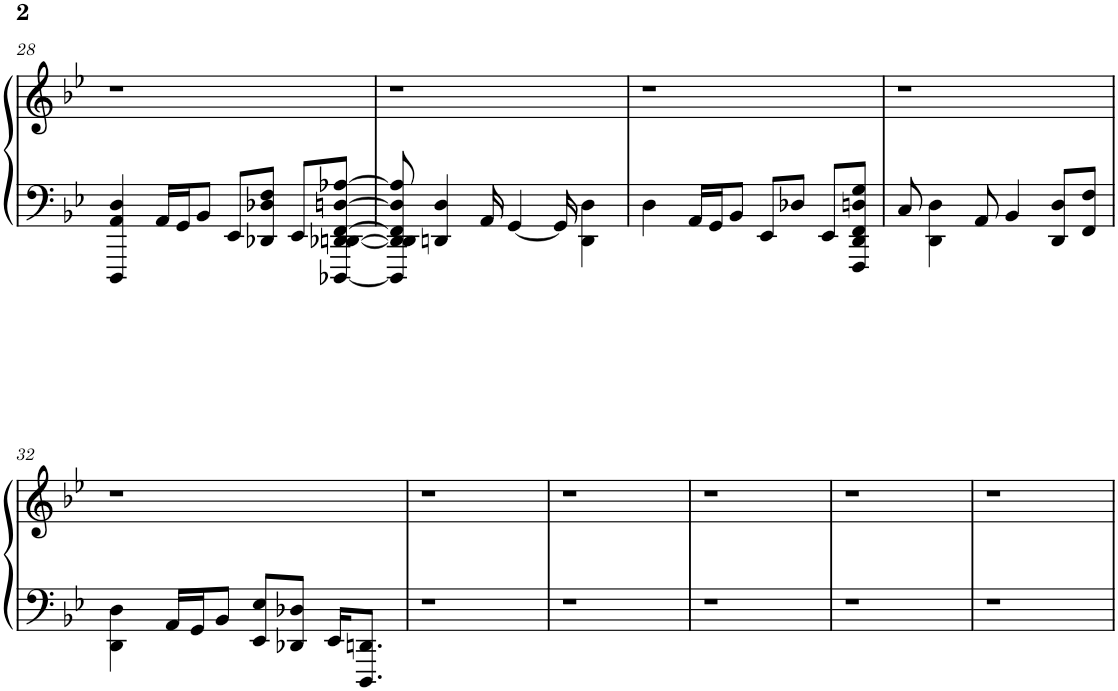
**kern	**kern
*part1	*part1
*staff2	*staff1
*I"Piano	*
*I'Pno	*
!!LO:PB:g=z
*clefF4	*clefG2
*k[b-e-]	*k[b-e-]
*B-:	*B-:
*M4/4	*M4/4
=28	=28
4DDD/ 4AA/ 4D/	1r
16AA/LL	.
16GG/J	.
8BB-/J	.
8EE-/L	.
8DD-X/ 8D-X/ 8F/J	.
8EE-/L	.
[8DDD-X/ [8DD-X/ [8DDn/ [8FF/ [8Dn/ [8A-X/J	.
=29	=29
8DDD-/] 8DD-/] 8DD/] 8FF/] 8D/] 8A-/]	1r
4DDn/ 4D/	.
16AA/	.
[4GG/	.
16GG/]	.
4DD\ 4D\	.
=30	=30
4D\	1r
16AA/LL	.
16GG/J	.
8BB-/J	.
8EE-/L	.
8D-X/J	.
8EE-/L	.
8FFF/ 8DD/ 8FF/ 8Dn/ 8G/J	.
=31	=31
8C/	1r
4DD\ 4D\	.
8AA/	.
4BB-/	.
8DD/ 8D/L	.
8FF/ 8F/J	.
!!LO:LB:g=z
=32	=32
4DD\ 4D\	1r
16AA/LL	.
16GG/J	.
8BB-/J	.
8EE-/ 8E-/L	.
8DD-X/ 8D-X/J	.
16EE-/KL	.
8.DDD/ 8.DDn/J	.
=33	=33
1r	1r
=34	=34
1r	1r
=35	=35
1r	1r
=36	=36
1r	1r
=37	=37
1r	1r
=	=
*-	*-
